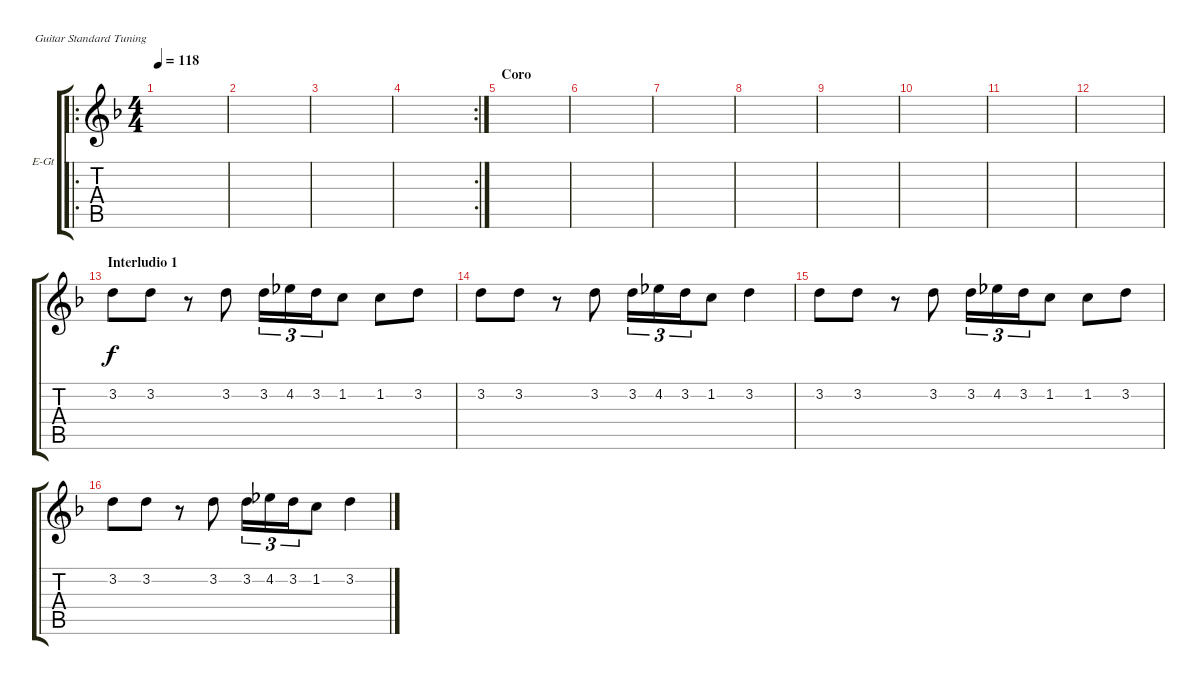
\defaultSystemsLayout 4
\bracketExtendMode groupsimilarinstruments
\firstSystemTrackNameOrientation horizontal
\otherSystemsTrackNameOrientation horizontal
\track ("Electric Guitar" "E-Gt") {instrument overdrivenguitar}
\staff {score tabs}
\tuning (E4 B3 G3 D3 A2 E2)
\ro
\ts (4 4)
\tempo 118
\clef g2
\ks f
|
|
|
\rc 2
|
\section ("" "Coro")
|
|
|
|
|
|
|
|
\section ("" "Interludio 1")
3.2.8 3.2.8 r.8 3.2.8 3.2.16{tu (3 2)} 4.2.16{tu (3 2) beam merge} 3.2.16{tu (3 2) beam merge} 1.2.8 1.2.8 3.2.8 |
3.2.8 3.2.8 r.8 3.2.8 3.2.16{tu (3 2)} 4.2.16{tu (3 2) beam merge} 3.2.16{tu (3 2) beam merge} 1.2.8 3.2.4 |
3.2.8 3.2.8 r.8 3.2.8 3.2.16{tu (3 2)} 4.2.16{tu (3 2)} 3.2.16{tu (3 2) beam merge} 1.2.8 1.2.8 3.2.8 |
3.2.8 3.2.8 r.8 3.2.8 3.2.16{tu (3 2)} 4.2.16{tu (3 2) beam merge} 3.2.16{tu (3 2) beam merge} 1.2.8 3.2.4
